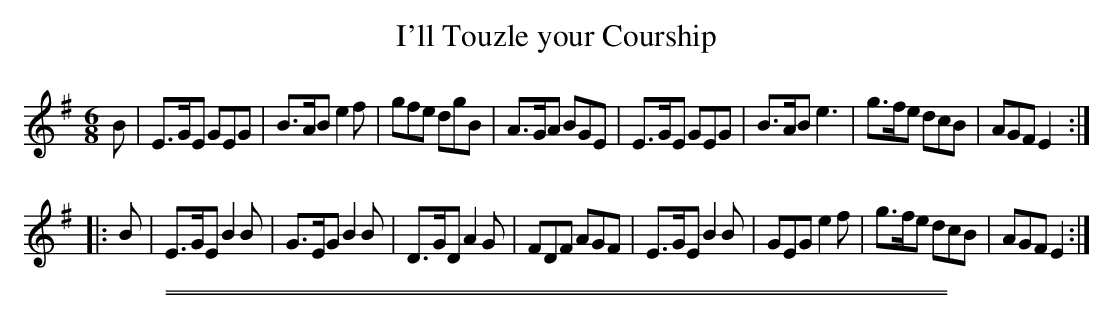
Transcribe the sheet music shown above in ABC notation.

X:1
T: I'll Touzle your Courship
M: 6/8
L: 1/8
K: Em
B |\
E>GE GEG | B>AB e2f | gfe dgB | A>GA BGE |\
E>GE GEG | B>AB e3 | g>fe dcB | AGF E2 :|
|: B |\
E>GE B2B | G>EG B2B | D>GD A2G | FDF AGF |\
E>GE B2B | GEG e2f | g>fe dcB | AGF E2 :|
